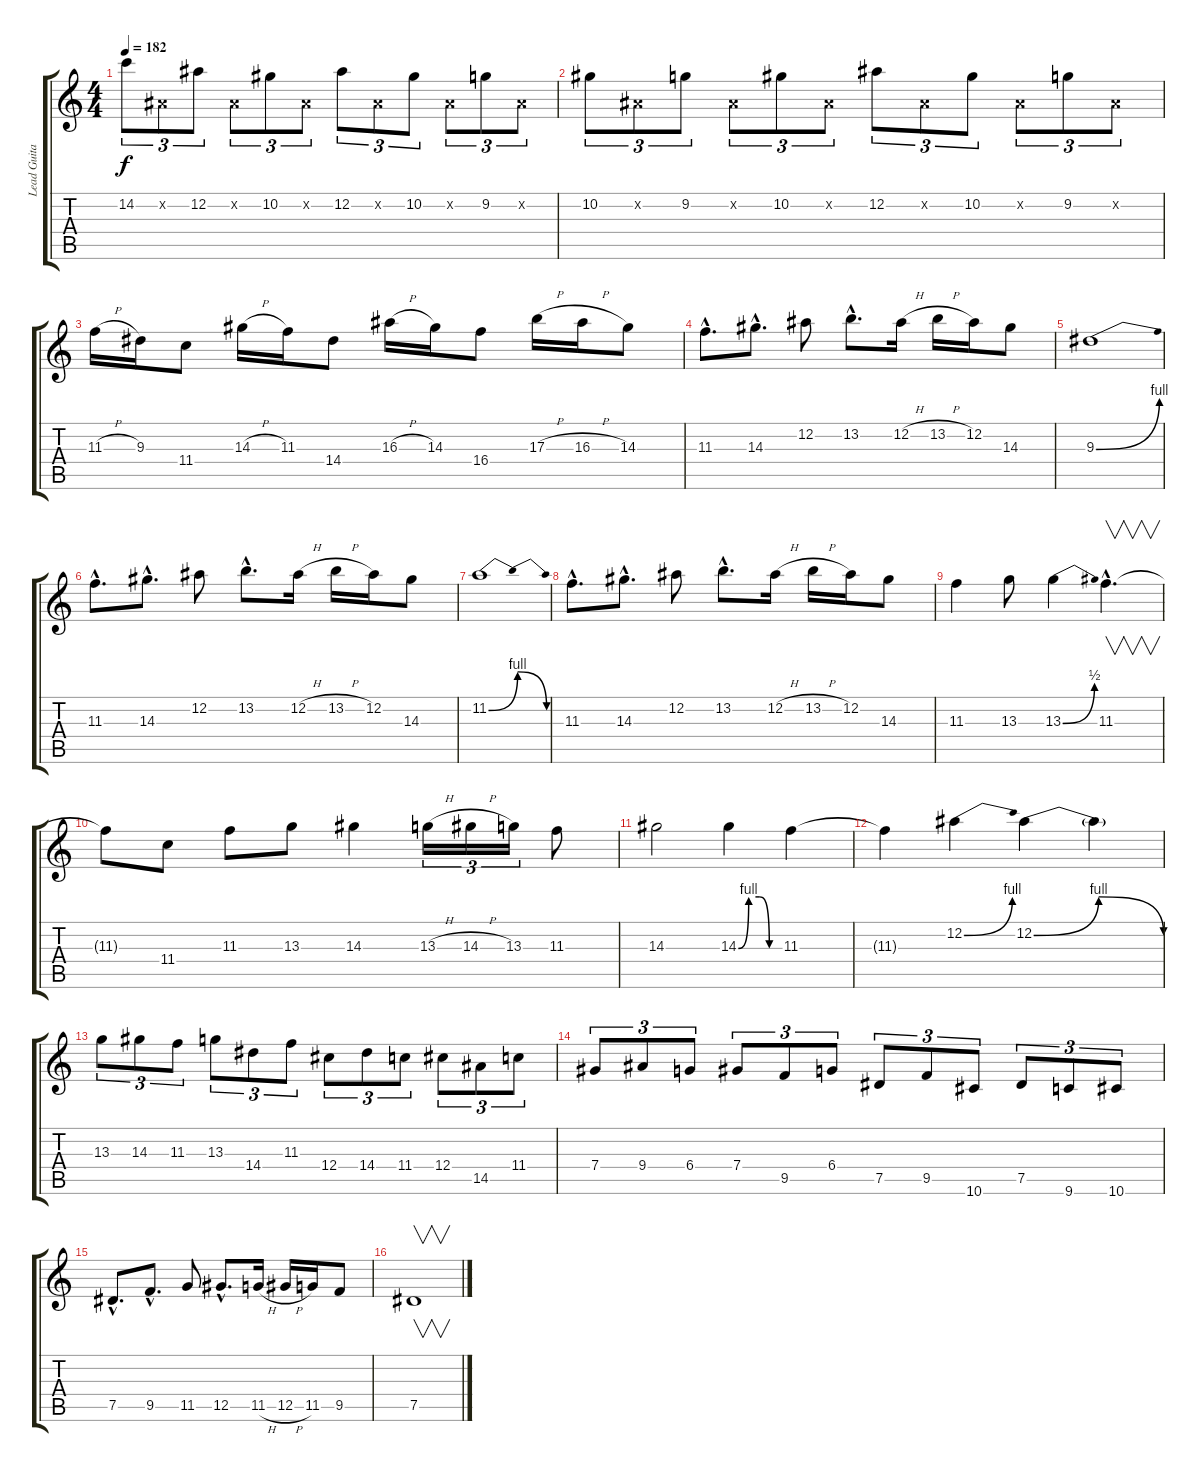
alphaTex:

\track ("Lead Guitar" "Lead Guita") {instrument distortionguitar}
\staff {score tabs}
\tuning (Eb4 Bb3 Gb3 Db3 Ab2 Eb2) {hide}
\ts (4 4)
\tempo 182
\clef g2
\ks c
14.2.8{tu (3 2) dy f} 0.2{x}.8{tu (3 2)} 12.2.8{tu (3 2)} 0.2{x}.8{tu (3 2)} 10.2.8{tu (3 2)} 0.2{x}.8{tu (3 2)} 12.2.8{tu (3 2)} 0.2{x}.8{tu (3 2)} 10.2.8{tu (3 2)} 0.2{x}.8{tu (3 2)} 9.2.8{tu (3 2)} 0.2{x}.8{tu (3 2)} |
10.2.8{tu (3 2)} 0.2{x}.8{tu (3 2)} 9.2.8{tu (3 2)} 0.2{x}.8{tu (3 2)} 10.2.8{tu (3 2)} 0.2{x}.8{tu (3 2)} 12.2.8{tu (3 2)} 0.2{x}.8{tu (3 2)} 10.2.8{tu (3 2)} 0.2{x}.8{tu (3 2)} 9.2.8{tu (3 2)} 0.2{x}.8{tu (3 2)} |
11.3{h}.16 9.3.16 11.4.8 14.3{h}.16 11.3.16 14.4.8 16.3{h}.16 14.3.16 16.4.8 17.3{h}.16 16.3{h}.16 14.3.8 |
11.3{hac}.8{d} 14.3{hac}.8{d} 12.2.8 13.2{hac}.8{d} 12.2{h}.16 13.2{h}.16 12.2.16 14.3.8 |
9.3{be (bend 0 0 60 4)}.1 |
11.3{hac}.8{d} 14.3{hac}.8{d} 12.2.8 13.2{hac}.8{d} 12.2{h}.16 13.2{h}.16 12.2.16 14.3.8 |
11.2{be (bendrelease 0 0 5 4 30 4 60 0)}.1 |
11.3{hac}.8{d} 14.3{hac}.8{d} 12.2.8 13.2{hac}.8{d} 12.2{h}.16 13.2{h}.16 12.2.16 14.3.8 |
11.3.4 13.3.8 13.3{be (bend 0 0 60 2)}.4 11.3{hac}.4{v d} |
11.3{t}.8 11.4.8 11.3.8 13.3.8 14.3.4 13.3{h}.16{tu (3 2)} 14.3{h}.16{tu (3 2)} 13.3.16{tu (3 2)} 11.3.8 |
14.3.2 14.3{be (custom 0 0 15 4 30 4 45 0 60 0)}.4 11.3.4 |
11.3{t}.4 12.2{be (bend 0 0 60 4)}.4 12.2{be (bendrelease 0 0 15 4 45 4 60 0)}.4 12.2{t}.4 |
13.3.8{tu (3 2)} 14.3.8{tu (3 2)} 11.3.8{tu (3 2)} 13.3.8{tu (3 2)} 14.4.8{tu (3 2)} 11.3.8{tu (3 2)} 12.4.8{tu (3 2)} 14.4.8{tu (3 2)} 11.4.8{tu (3 2)} 12.4.8{tu (3 2)} 14.5.8{tu (3 2)} 11.4.8{tu (3 2)} |
7.4.8{tu (3 2)} 9.4.8{tu (3 2)} 6.4.8{tu (3 2)} 7.4.8{tu (3 2)} 9.5.8{tu (3 2)} 6.4.8{tu (3 2)} 7.5.8{tu (3 2)} 9.5.8{tu (3 2)} 10.6.8{tu (3 2)} 7.5.8{tu (3 2)} 9.6.8{tu (3 2)} 10.6.8{tu (3 2)} |
7.5{hac}.8{d} 9.5{hac}.8{d} 11.5.8 12.5{hac}.8{d} 11.5{h}.16 12.5{h}.16 11.5.16 9.5.8 |
7.5.1{v}
